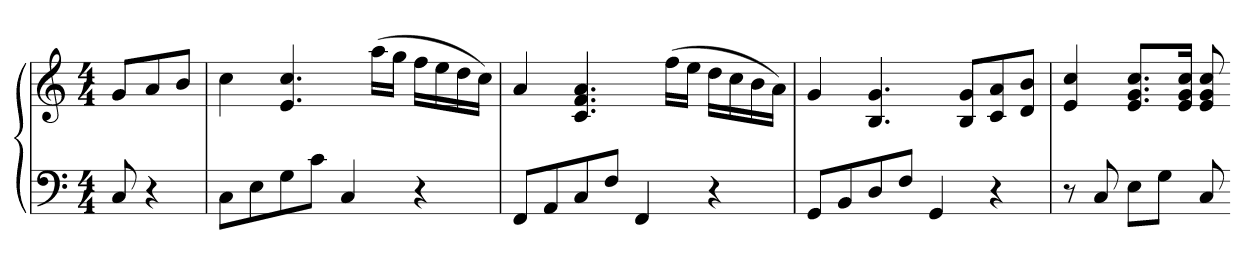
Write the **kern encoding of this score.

**kern	**kern
*part1	*part1
*staff2	*staff1
*clefF4	*clefG2
*k[]	*k[]
*C:	*C:
*M4/4	*M4/4
=	=
8C	8gL
4r	8a
.	8bJ
=5	=5
8CL	4cc
8E	.
8G	4.e 4.cc
8cJ	.
4C	.
.	(16aaLL
.	16ggJJ
4r	16ffLL
.	16ee
.	16dd
.	16ccJJ)
=6	=6
8FFL	4a
8AA	.
8C	4.c 4.f 4.a
8FJ	.
4FF	.
.	(16ffLL
.	16eeJJ
4r	16ddLL
.	16cc
.	16b
.	16aJJ)
=7	=7
8GGL	4g
8BB	.
8D	4.B 4.g
8FJ	.
4GG	.
.	8B 8gL
4r	8c 8a
.	8d 8bJ
=8	=8
8r	4e 4cc
8C	.
8EL	8.e 8.g 8.ccL
8GJ	.
.	16e 16g 16ccJk
8C	8e 8g 8cc
=-	=-
*-	*-
